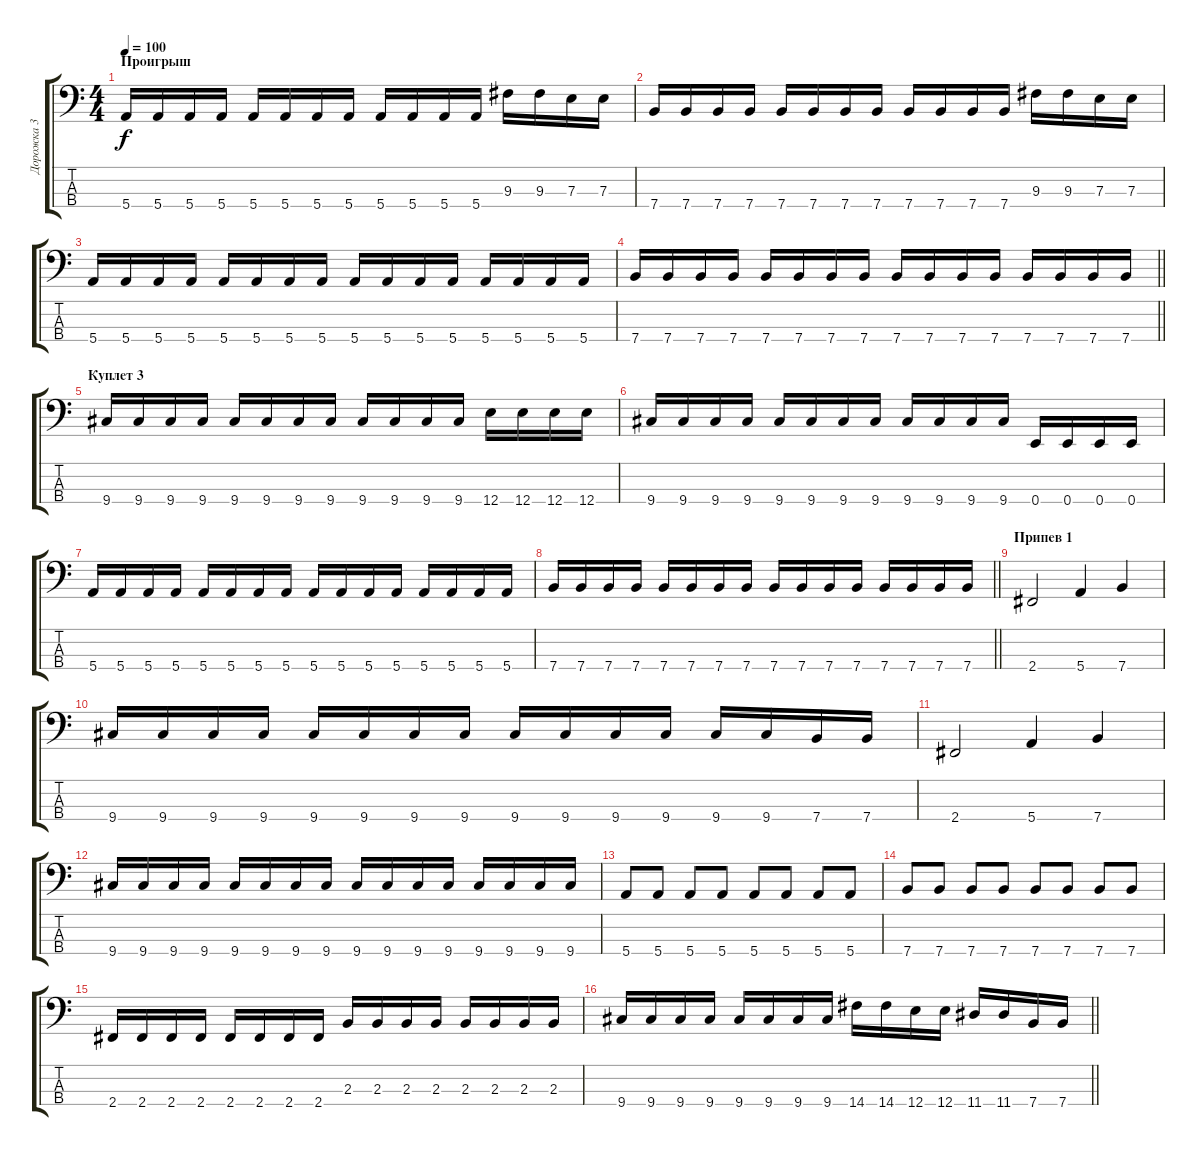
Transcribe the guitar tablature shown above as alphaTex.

\track ("Дорожка 3" "Дорожка 3") {instrument electricbassfinger}
\staff {score tabs}
\tuning (G2 D2 A1 E1) {hide}
\ts (4 4)
\section ("" "Проигрыш")
\tempo 100
\clef f4
\ks c
5.4.16{dy f} 5.4.16 5.4.16 5.4.16 5.4.16 5.4.16 5.4.16 5.4.16 5.4.16 5.4.16 5.4.16 5.4.16 9.3.16 9.3.16 7.3.16 7.3.16 |
7.4.16 7.4.16 7.4.16 7.4.16 7.4.16 7.4.16 7.4.16 7.4.16 7.4.16 7.4.16 7.4.16 7.4.16 9.3.16 9.3.16 7.3.16 7.3.16 |
5.4.16 5.4.16 5.4.16 5.4.16 5.4.16 5.4.16 5.4.16 5.4.16 5.4.16 5.4.16 5.4.16 5.4.16 5.4.16 5.4.16 5.4.16 5.4.16 |
\barLineRight lightlight
7.4.16 7.4.16 7.4.16 7.4.16 7.4.16 7.4.16 7.4.16 7.4.16 7.4.16 7.4.16 7.4.16 7.4.16 7.4.16 7.4.16 7.4.16 7.4.16 |
\section ("" "Куплет 3")
9.4.16 9.4.16 9.4.16 9.4.16 9.4.16 9.4.16 9.4.16 9.4.16 9.4.16 9.4.16 9.4.16 9.4.16 12.4.16 12.4.16 12.4.16 12.4.16 |
9.4.16 9.4.16 9.4.16 9.4.16 9.4.16 9.4.16 9.4.16 9.4.16 9.4.16 9.4.16 9.4.16 9.4.16 0.4.16 0.4.16 0.4.16 0.4.16 |
5.4.16 5.4.16 5.4.16 5.4.16 5.4.16 5.4.16 5.4.16 5.4.16 5.4.16 5.4.16 5.4.16 5.4.16 5.4.16 5.4.16 5.4.16 5.4.16 |
\barLineRight lightlight
7.4.16 7.4.16 7.4.16 7.4.16 7.4.16 7.4.16 7.4.16 7.4.16 7.4.16 7.4.16 7.4.16 7.4.16 7.4.16 7.4.16 7.4.16 7.4.16 |
\section ("" "Припев 1")
2.4.2 5.4.4 7.4.4 |
9.4.16 9.4.16 9.4.16 9.4.16 9.4.16 9.4.16 9.4.16 9.4.16 9.4.16 9.4.16 9.4.16 9.4.16 9.4.16 9.4.16 7.4.16 7.4.16 |
2.4.2 5.4.4 7.4.4 |
9.4.16 9.4.16 9.4.16 9.4.16 9.4.16 9.4.16 9.4.16 9.4.16 9.4.16 9.4.16 9.4.16 9.4.16 9.4.16 9.4.16 9.4.16 9.4.16 |
5.4.8 5.4.8 5.4.8 5.4.8 5.4.8 5.4.8 5.4.8 5.4.8 |
7.4.8 7.4.8 7.4.8 7.4.8 7.4.8 7.4.8 7.4.8 7.4.8 |
2.4.16 2.4.16 2.4.16 2.4.16 2.4.16 2.4.16 2.4.16 2.4.16 2.3.16 2.3.16 2.3.16 2.3.16 2.3.16 2.3.16 2.3.16 2.3.16 |
\barLineRight lightlight
9.4.16 9.4.16 9.4.16 9.4.16 9.4.16 9.4.16 9.4.16 9.4.16 14.4.16 14.4.16 12.4.16 12.4.16 11.4.16 11.4.16 7.4.16 7.4.16
